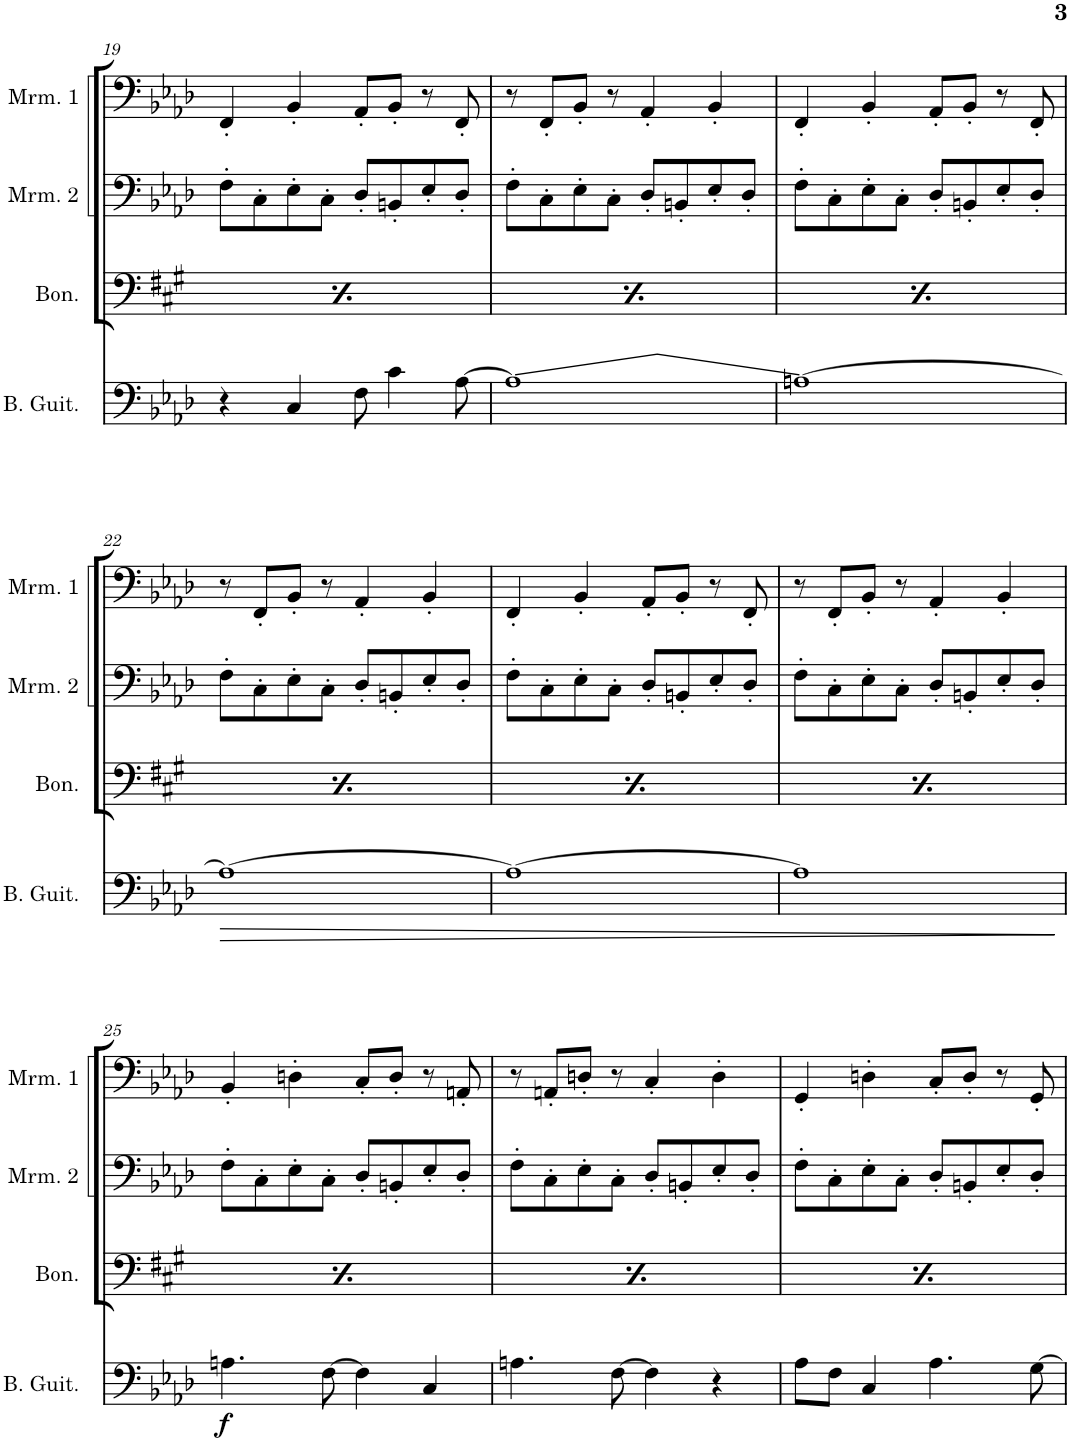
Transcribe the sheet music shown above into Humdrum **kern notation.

**kern	**dynam	**kern	**dynam	**kern	**kern	**dynam	**kern	**dynam	**kern	**dynam	**kern	**dynam	**kern	**kern
*part9	*part9	*part8	*part8	*part7	*part6	*part6	*part5	*part5	*part4	*part4	*part3	*part3	*part2	*part1
*staff9	*staff9	*staff8	*staff8	*staff7	*staff6	*staff6	*staff5	*staff5	*staff4	*staff4	*staff3	*staff3	*staff2	*staff1
*I"Bass Guitar 6	*	*I"Bass Guitar 5	*	*I"Bass Guitar 4	*I"Bass Guitar 3	*	*I"Bass Guitar 2	*	*I"Bass Guitar	*	*I"Bongos	*	*I"Marimba 2	*I"Marimba 1
*I'B. Guit. 6	*	*I'B. Guit. 5	*	*I'B. Guit. 4	*I'B. Guit. 3	*	*I'B. Guit. 2	*	*I'B. Guit.	*	*I'Bon.	*	*I'Mrm. 2	*I'Mrm. 1
!!LO:PB:g=z
*clefF4	*	*clefF4	*	*clefF4	*clefF4	*	*clefF4	*	*clefF4	*	*clefF4	*	*clefF4	*clefF4
*	*	*	*	*	*	*	*	*	*	*	*Trd-2c-3	*	*	*
*k[b-e-a-d-]	*	*k[b-e-a-d-]	*	*k[b-e-a-d-]	*k[b-e-a-d-]	*	*k[b-e-a-d-]	*	*k[b-e-a-d-]	*	*k[f#c#g#]	*	*k[b-e-a-d-]	*k[b-e-a-d-]
*M4/4	*	*M4/4	*	*M4/4	*M4/4	*	*M4/4	*	*M4/4	*	*M4/4	*	*M4/4	*M4/4
*met(c)	*	*met(c)	*	*met(c)	*met(c)	*	*met(c)	*	*met(c)	*	*met(c)	*	*met(c)	*met(c)
=19	=19	=19	=19	=19	=19	=19	=19	=19	=19	=19	=19	=19	=19	=19
!	!	!	!	!	!	!	!	!	!	!	!	!LO:DY:b	!	!
16r	.	16r	.	16F]	2r	.	4r	.	4r	.	8A\L	f	8F'\L	4FF'/
2r	.	4r	.	4r	.	.	.	.	.	.	.	.	.	.
.	.	.	.	.	.	.	.	.	.	.	16F#\L	.	8C'\	.
.	.	.	.	.	.	.	.	.	.	.	16F#\JJ	.	.	.
!	!	!	!	!	!	!	!	!LO:DY:b	!	!	!	!	!	!
.	.	.	.	.	.	.	4C	f	4C/	.	8A\L	.	8E-'\	4BB-'/
!	!	!	!LO:DY:b	!	!	!	!	!	!	!	!	!	!	!
.	.	4C	f	16r	.	.	.	.	.	.	.	.	.	.
.	.	.	.	8r	.	.	.	.	.	.	8F#\J	.	8C'\J	.
.	.	.	.	2r	4r	.	8F	.	8F\	.	8r	.	8D-'/L	8AA-'/L
4r	.	8F	.	.	.	.	.	.	.	.	.	.	.	.
.	.	.	.	.	.	.	4c	.	4c\	.	8E\	.	8BBn'/	8BB-'/J
.	.	4c	.	.	.	.	.	.	.	.	.	.	.	.
.	.	.	.	.	8r	.	.	.	.	.	4E\	.	8E-'/	8r
8r	.	.	.	.	.	.	.	.	.	.	.	.	.	.
!	!	!	!	!	!	!LO:HP:b	!	!	!	!	!	!	!	!
!	!	!	!	!	!	!LO:DY:n=1:b	!	!	!	!	!	!	!	!
.	.	.	.	.	[8A-	> f	8r	.	[8A-\	.	.	.	8D-'/J	8FF'/
!	!LO:HP:b	!	!	!	!	!	!	!	!	!	!	!	!	!
!	!LO:DY:n=1:b	!	!	!	!	!	!	!	!	!	!	!	!	!
[16A-	> f	16r	.	.	.	.	.	.	.	.	.	.	.	.
=20	=20	=20	=20	=20	=20	=20	=20	=20	=20	=20	=20	=20	=20	=20
!	!	!	!	!	!	!	!	!LO:HP:b	!	!	!	!	!	!
!	!	!	!	!	!	!	!	!LO:DY:n=1:b	!	!	!	!LO:DY:b	!	!
16A-_	.	16r	.	1r	2A-_	.	1A-	< ppp	1A-]	.	8A\L	f	8F'\L	8r
!	!	!	!LO:HP:b	!	!	!	!	!	!	!	!	!	!	!
!	!	!	!LO:DY:n=1:b	!	!	!	!	!	!	!	!	!	!	!
2A-_	.	2...A-	< ppp	.	.	.	.	.	.	.	.	.	.	.
.	.	.	.	.	.	.	.	.	.	.	16F#\L	.	8C'\	8FF'/L
.	.	.	.	.	.	.	.	.	.	.	16F#\JJ	.	.	.
.	.	.	.	.	.	.	.	.	.	.	8A\L	.	8E-'\	8BB-'/J
.	.	.	.	.	.	.	.	.	.	.	8F#\J	.	8C'\J	8r
!	!	!	!	!	!	!LO:DY:n=1:b	!	!	!	!	!	!	!	!
.	.	.	.	.	2A-]	] ppp	.	.	.	.	8r	.	8D-'/L	4AA-'/
!	!LO:DY:n=1:b	!	!	!	!	!	!	!	!	!	!	!	!	!
4..A-_	] ppp	.	.	.	.	.	.	.	.	.	.	.	.	.
.	.	.	.	.	.	.	.	.	.	.	8E\	.	8BBn'/	.
.	.	.	.	.	.	.	.	.	.	.	4E\	.	8E-'/	4BB-'/
.	.	.	.	.	.	.	.	.	.	.	.	.	8D-'/J	.
.	.	.	[	.	.	.	.	[	.	.	.	.	.	.
=21	=21	=21	=21	=21	=21	=21	=21	=21	=21	=21	=21	=21	=21	=21
!	!	!	!LO:DY:b	!	!	!	!	!LO:DY:b	!	!	!	!LO:DY:b	!	!
16A-]	.	[1An	f	1r	1r	.	[1An	f	[1An	.	8A\L	f	8F'\L	4FF'/
!LO:N:vis=8	!	!	!	!	!	!	!	!	!	!	!	!	!	!
8.r	.	.	.	.	.	.	.	.	.	.	.	.	.	.
.	.	.	.	.	.	.	.	.	.	.	16F#\L	.	8C'\	.
.	.	.	.	.	.	.	.	.	.	.	16F#\JJ	.	.	.
4r	.	.	.	.	.	.	.	.	.	.	8A\L	.	8E-'\	4BB-'/
.	.	.	.	.	.	.	.	.	.	.	8F#\J	.	8C'\J	.
2r	.	.	.	.	.	.	.	.	.	.	8r	.	8D-'/L	8AA-'/L
.	.	.	.	.	.	.	.	.	.	.	8E\	.	8BBn'/	8BB-'/J
.	.	.	.	.	.	.	.	.	.	.	4E\	.	8E-'/	8r
.	.	.	.	.	.	.	.	.	.	.	.	.	8D-'/J	8FF'/
!!LO:LB:g=z
=22	=22	=22	=22	=22	=22	=22	=22	=22	=22	=22	=22	=22	=22	=22
!	!	!	!	!	!	!	!	!	!	!LO:HP:b	!	!LO:DY:b	!	!
16r	.	16An_	.	1r	1r	.	1A_	.	1A_	>	8A\L	f	8F'\L	8r
!LO:N:vis=8	!	!	!	!	!	!	!	!	!	!	!	!	!	!
8.r	.	2...A_	.	.	.	.	.	.	.	.	.	.	.	.
.	.	.	.	.	.	.	.	.	.	.	16F#\L	.	8C'\	8FF'/L
.	.	.	.	.	.	.	.	.	.	.	16F#\JJ	.	.	.
4r	.	.	.	.	.	.	.	.	.	.	8A\L	.	8E-'\	8BB-'/J
.	.	.	.	.	.	.	.	.	.	.	8F#\J	.	8C'\J	8r
2r	.	.	.	.	.	.	.	.	.	.	8r	.	8D-'/L	4AA-'/
.	.	.	.	.	.	.	.	.	.	.	8E\	.	8BBn'/	.
.	.	.	.	.	.	.	.	.	.	.	4E\	.	8E-'/	4BB-'/
.	.	.	.	.	.	.	.	.	.	.	.	.	8D-'/J	.
=23	=23	=23	=23	=23	=23	=23	=23	=23	=23	=23	=23	=23	=23	=23
!	!	!	!	!	!	!	!	!	!	!	!	!LO:DY:b	!	!
16r	.	16A_	.	1r	1r	.	1A_	.	1A_	.	8A\L	f	8F'\L	4FF'/
!LO:N:vis=8	!	!	!	!	!	!	!	!	!	!	!	!	!	!
8.r	.	2...A_	.	.	.	.	.	.	.	.	.	.	.	.
.	.	.	.	.	.	.	.	.	.	.	16F#\L	.	8C'\	.
.	.	.	.	.	.	.	.	.	.	.	16F#\JJ	.	.	.
4r	.	.	.	.	.	.	.	.	.	.	8A\L	.	8E-'\	4BB-'/
.	.	.	.	.	.	.	.	.	.	.	8F#\J	.	8C'\J	.
2r	.	.	.	.	.	.	.	.	.	.	8r	.	8D-'/L	8AA-'/L
.	.	.	.	.	.	.	.	.	.	.	8E\	.	8BBn'/	8BB-'/J
.	.	.	.	.	.	.	.	.	.	.	4E\	.	8E-'/	8r
.	.	.	.	.	.	.	.	.	.	.	.	.	8D-'/J	8FF'/
=24	=24	=24	=24	=24	=24	=24	=24	=24	=24	=24	=24	=24	=24	=24
!	!	!	!	!	!	!	!	!	!	!	!	!LO:DY:b	!	!
16r	.	16A_	.	1r	1r	.	1A]	.	1A]	.	8A\L	f	8F'\L	8r
!LO:N:vis=8	!	!	!	!	!	!	!	!	!	!	!	!	!	!
8.r	.	2...A_	.	.	.	.	.	.	.	.	.	.	.	.
.	.	.	.	.	.	.	.	.	.	.	16F#\L	.	8C'\	8FF'/L
.	.	.	.	.	.	.	.	.	.	.	16F#\JJ	.	.	.
4r	.	.	.	.	.	.	.	.	.	.	8A\L	.	8E-'\	8BB-'/J
.	.	.	.	.	.	.	.	.	.	.	8F#\J	.	8C'\J	8r
2r	.	.	.	.	.	.	.	.	.	.	8r	.	8D-'/L	4AA-'/
.	.	.	.	.	.	.	.	.	.	.	8E\	.	8BBn'/	.
.	.	.	.	.	.	.	.	.	.	.	4E\	.	8E-'/	4BB-'/
.	.	.	.	.	.	.	.	.	.	.	.	.	8D-'/J	.
.	.	.	.	.	.	.	.	.	.	]	.	.	.	.
!!LO:LB:g=z
=25	=25	=25	=25	=25	=25	=25	=25	=25	=25	=25	=25	=25	=25	=25
!	!	!	!	!	!	!	!	!	!	!LO:DY:b	!	!LO:DY:b	!	!
16r	.	16A]	.	16r	1r	.	1r	.	4.An\	f	8A\L	f	8F'\L	4BB-'/
!	!	!LO:N:vis=8	!	!	!	!	!	!	!	!	!	!	!	!
16r	.	8.r	.	4.An	.	.	.	.	.	.	.	.	.	.
8r	.	.	.	.	.	.	.	.	.	.	16F#\L	.	8C'\	.
.	.	.	.	.	.	.	.	.	.	.	16F#\JJ	.	.	.
4r	.	4r	.	.	.	.	.	.	.	.	8A\L	.	8E-'\	4Dn'\
.	.	.	.	.	.	.	.	.	[8F\	.	8F#\J	.	8C'\J	.
.	.	.	.	[8F	.	.	.	.	.	.	.	.	.	.
2r	.	2r	.	.	.	.	.	.	4F\]	.	8r	.	8D-'/L	8C'/L
.	.	.	.	4F]	.	.	.	.	.	.	.	.	.	.
.	.	.	.	.	.	.	.	.	.	.	8E\	.	8BBn'/	8D'/J
.	.	.	.	.	.	.	.	.	4C/	.	4E\	.	8E-'/	8r
.	.	.	.	[8.C	.	.	.	.	.	.	.	.	.	.
.	.	.	.	.	.	.	.	.	.	.	.	.	8D-'/J	8AAn'/
=26	=26	=26	=26	=26	=26	=26	=26	=26	=26	=26	=26	=26	=26	=26
!	!	!	!	!	!	!	!	!	!	!	!	!LO:DY:b	!	!
1r	.	1r	.	16C]	1r	.	1r	.	4.An\	.	8A\L	f	8F'\L	8r
.	.	.	.	4.An	.	.	.	.	.	.	.	.	.	.
.	.	.	.	.	.	.	.	.	.	.	16F#\L	.	8C'\	8AAn'/L
.	.	.	.	.	.	.	.	.	.	.	16F#\JJ	.	.	.
.	.	.	.	.	.	.	.	.	.	.	8A\L	.	8E-'\	8Dn'/J
.	.	.	.	.	.	.	.	.	[8F\	.	8F#\J	.	8C'\J	8r
.	.	.	.	[8F	.	.	.	.	.	.	.	.	.	.
.	.	.	.	.	.	.	.	.	4F\]	.	8r	.	8D-'/L	4C'/
.	.	.	.	4F]	.	.	.	.	.	.	.	.	.	.
.	.	.	.	.	.	.	.	.	.	.	8E\	.	8BBn'/	.
.	.	.	.	.	.	.	.	.	4r	.	4E\	.	8E-'/	4D'\
!	!	!	!	!LO:N:vis=8	!	!	!	!	!	!	!	!	!	!
.	.	.	.	8.r	.	.	.	.	.	.	.	.	.	.
.	.	.	.	.	.	.	.	.	.	.	.	.	8D-'/J	.
=27	=27	=27	=27	=27	=27	=27	=27	=27	=27	=27	=27	=27	=27	=27
!	!	!	!	!	!	!	!	!	!	!	!	!LO:DY:b	!	!
1r	.	1r	.	16r	1r	.	1r	.	8A-\L	.	8A\L	f	8F'\L	4GG'/
.	.	.	.	8A-\L	.	.	.	.	.	.	.	.	.	.
.	.	.	.	.	.	.	.	.	8F\J	.	16F#\L	.	8C'\	.
.	.	.	.	8F\J	.	.	.	.	.	.	16F#\JJ	.	.	.
.	.	.	.	.	.	.	.	.	4C/	.	8A\L	.	8E-'\	4Dn'\
.	.	.	.	4C	.	.	.	.	.	.	.	.	.	.
.	.	.	.	.	.	.	.	.	.	.	8F#\J	.	8C'\J	.
.	.	.	.	.	.	.	.	.	4.A-\	.	8r	.	8D-'/L	8C'/L
.	.	.	.	4.A-	.	.	.	.	.	.	.	.	.	.
.	.	.	.	.	.	.	.	.	.	.	8E\	.	8BBn'/	8D'/J
.	.	.	.	.	.	.	.	.	.	.	4E\	.	8E-'/	8r
.	.	.	.	.	.	.	.	.	[8G\	.	.	.	8D-'/J	8GG'/
.	.	.	.	[16Gn	.	.	.	.	.	.	.	.	.	.
=	=	=	=	=	=	=	=	=	=	=	=	=	=	=
*-	*-	*-	*-	*-	*-	*-	*-	*-	*-	*-	*-	*-	*-	*-
